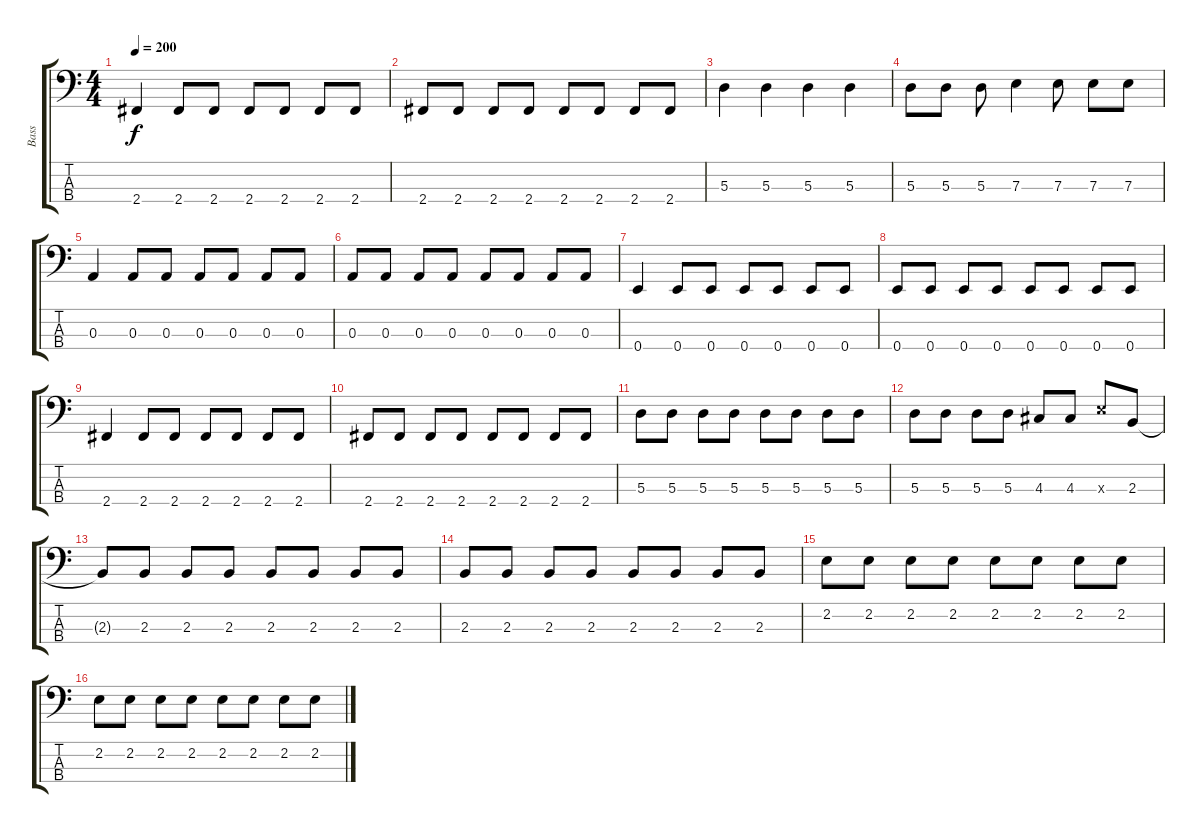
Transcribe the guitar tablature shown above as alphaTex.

\track ("Bass" "Bass") {instrument electricbasspick}
\staff {score tabs}
\tuning (G2 D2 A1 E1) {hide}
\ts (4 4)
\tempo 200
\clef f4
\ks c
2.4.4{dy f} 2.4.8 2.4.8 2.4.8 2.4.8 2.4.8 2.4.8 |
2.4.8 2.4.8 2.4.8 2.4.8 2.4.8 2.4.8 2.4.8 2.4.8 |
5.3.4 5.3.4 5.3.4 5.3.4 |
5.3.8 5.3.8 5.3.8 7.3.4 7.3.8 7.3.8 7.3.8 |
0.3.4 0.3.8 0.3.8 0.3.8 0.3.8 0.3.8 0.3.8 |
0.3.8 0.3.8 0.3.8 0.3.8 0.3.8 0.3.8 0.3.8 0.3.8 |
0.4.4 0.4.8 0.4.8 0.4.8 0.4.8 0.4.8 0.4.8 |
0.4.8 0.4.8 0.4.8 0.4.8 0.4.8 0.4.8 0.4.8 0.4.8 |
2.4.4 2.4.8 2.4.8 2.4.8 2.4.8 2.4.8 2.4.8 |
2.4.8 2.4.8 2.4.8 2.4.8 2.4.8 2.4.8 2.4.8 2.4.8 |
5.3.8 5.3.8 5.3.8 5.3.8 5.3.8 5.3.8 5.3.8 5.3.8 |
5.3.8 5.3.8 5.3.8 5.3.8 4.3.8 4.3.8 7.3{x}.8 2.3.8 |
2.3{t}.8 2.3.8 2.3.8 2.3.8 2.3.8 2.3.8 2.3.8 2.3.8 |
2.3.8 2.3.8 2.3.8 2.3.8 2.3.8 2.3.8 2.3.8 2.3.8 |
2.2.8 2.2.8 2.2.8 2.2.8 2.2.8 2.2.8 2.2.8 2.2.8 |
2.2.8 2.2.8 2.2.8 2.2.8 2.2.8 2.2.8 2.2.8 2.2.8
